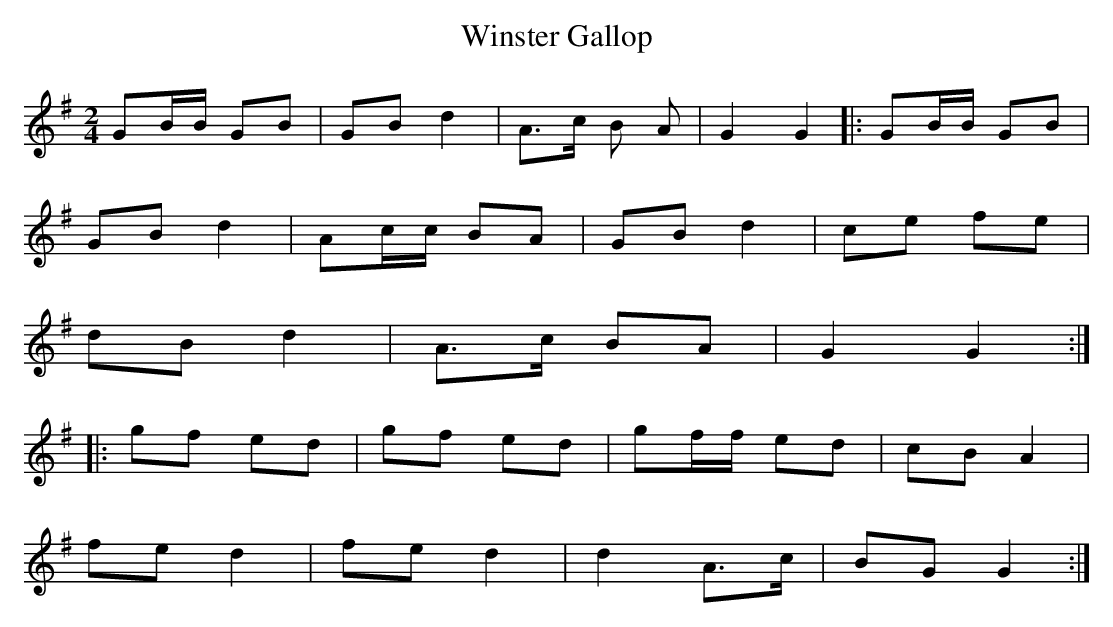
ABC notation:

X:1
T:Winster Gallop
M:2/4
L:1/16
K:G
G2BB G2B2|G2B2 d4|A3c B2 A2|G4G4|:G2BB G2B2|
G2B2 d4|A2cc B2A2|G2B2 d4|c2e2 f2e2|
d2B2 d4|A3c B2A2|G4G4:|
|:g2f2 e2d2|g2f2 e2d2|g2ff e2d2|c2B2 A4|
f2e2 d4|f2e2 d4|d4A3c|B2G2 G4:|
